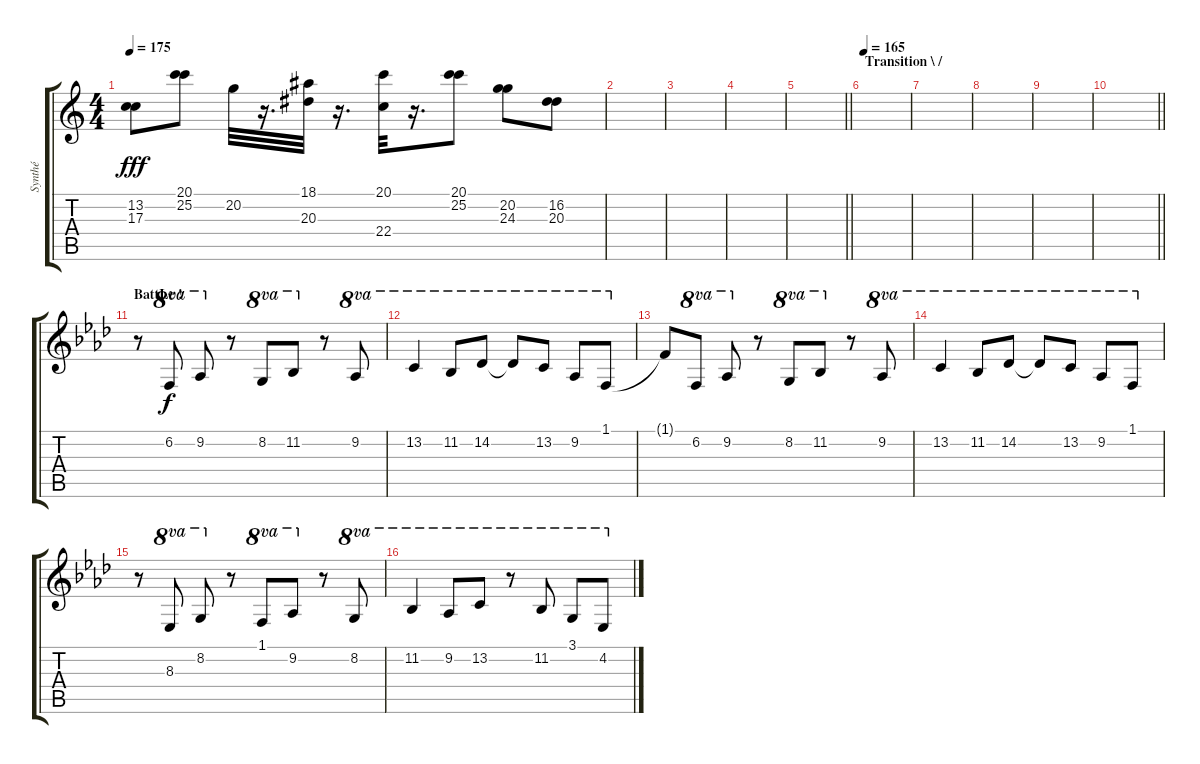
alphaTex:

\track ("Synthé" "Synthé") {instrument lead2sawtooth}
\staff {score tabs}
\tuning (E4 B3 G3 D3 A2 E2) {hide}
\ts (4 4)
\tempo 175
\clef g2
\ks c
(13.2 17.3).8{dy fff} (20.1 25.2).8 20.2.32 r.16{d} (18.1 20.3).32 r.16{d} (20.1 22.4).32 r.16{d} (20.1 25.2).8 (20.2 24.3).8 (16.2 20.3).8 |
|
|
|
\barLineRight lightlight
|
\section ("" "Transition \\ /")
\tempo 165
|
|
|
|
\barLineRight lightlight
|
\section ("" "BattLe !")
\ks ab
r.8 6.2.8{ot 8va dy f} 9.2.8{ot 8va} r.8 8.2.8{ot 8va} 11.2.8{ot 8va} r.8 9.2.8{ot 8va} |
13.2.4{ot 8va} 11.2.8{ot 8va} 14.2.8{ot 8va} 14.2{t}.8{ot 8va} 13.2.8{ot 8va} 9.2.8{ot 8va} 1.1.8{ot 8va} |
1.1{t}.8 6.2.8{ot 8va} 9.2.8{ot 8va} r.8 8.2.8{ot 8va} 11.2.8{ot 8va} r.8 9.2.8{ot 8va} |
13.2.4{ot 8va} 11.2.8{ot 8va} 14.2.8{ot 8va} 14.2{t}.8{ot 8va} 13.2.8{ot 8va} 9.2.8{ot 8va} 1.1.8{ot 8va} |
r.8 8.3.8{ot 8va} 8.2.8{ot 8va} r.8 1.1.8{ot 8va} 9.2.8{ot 8va} r.8 8.2.8{ot 8va} |
11.2.4{ot 8va} 9.2.8{ot 8va} 13.2.8{ot 8va} r.8{ot 8va} 11.2.8{ot 8va} 3.1.8{ot 8va} 4.2.8{ot 8va}
